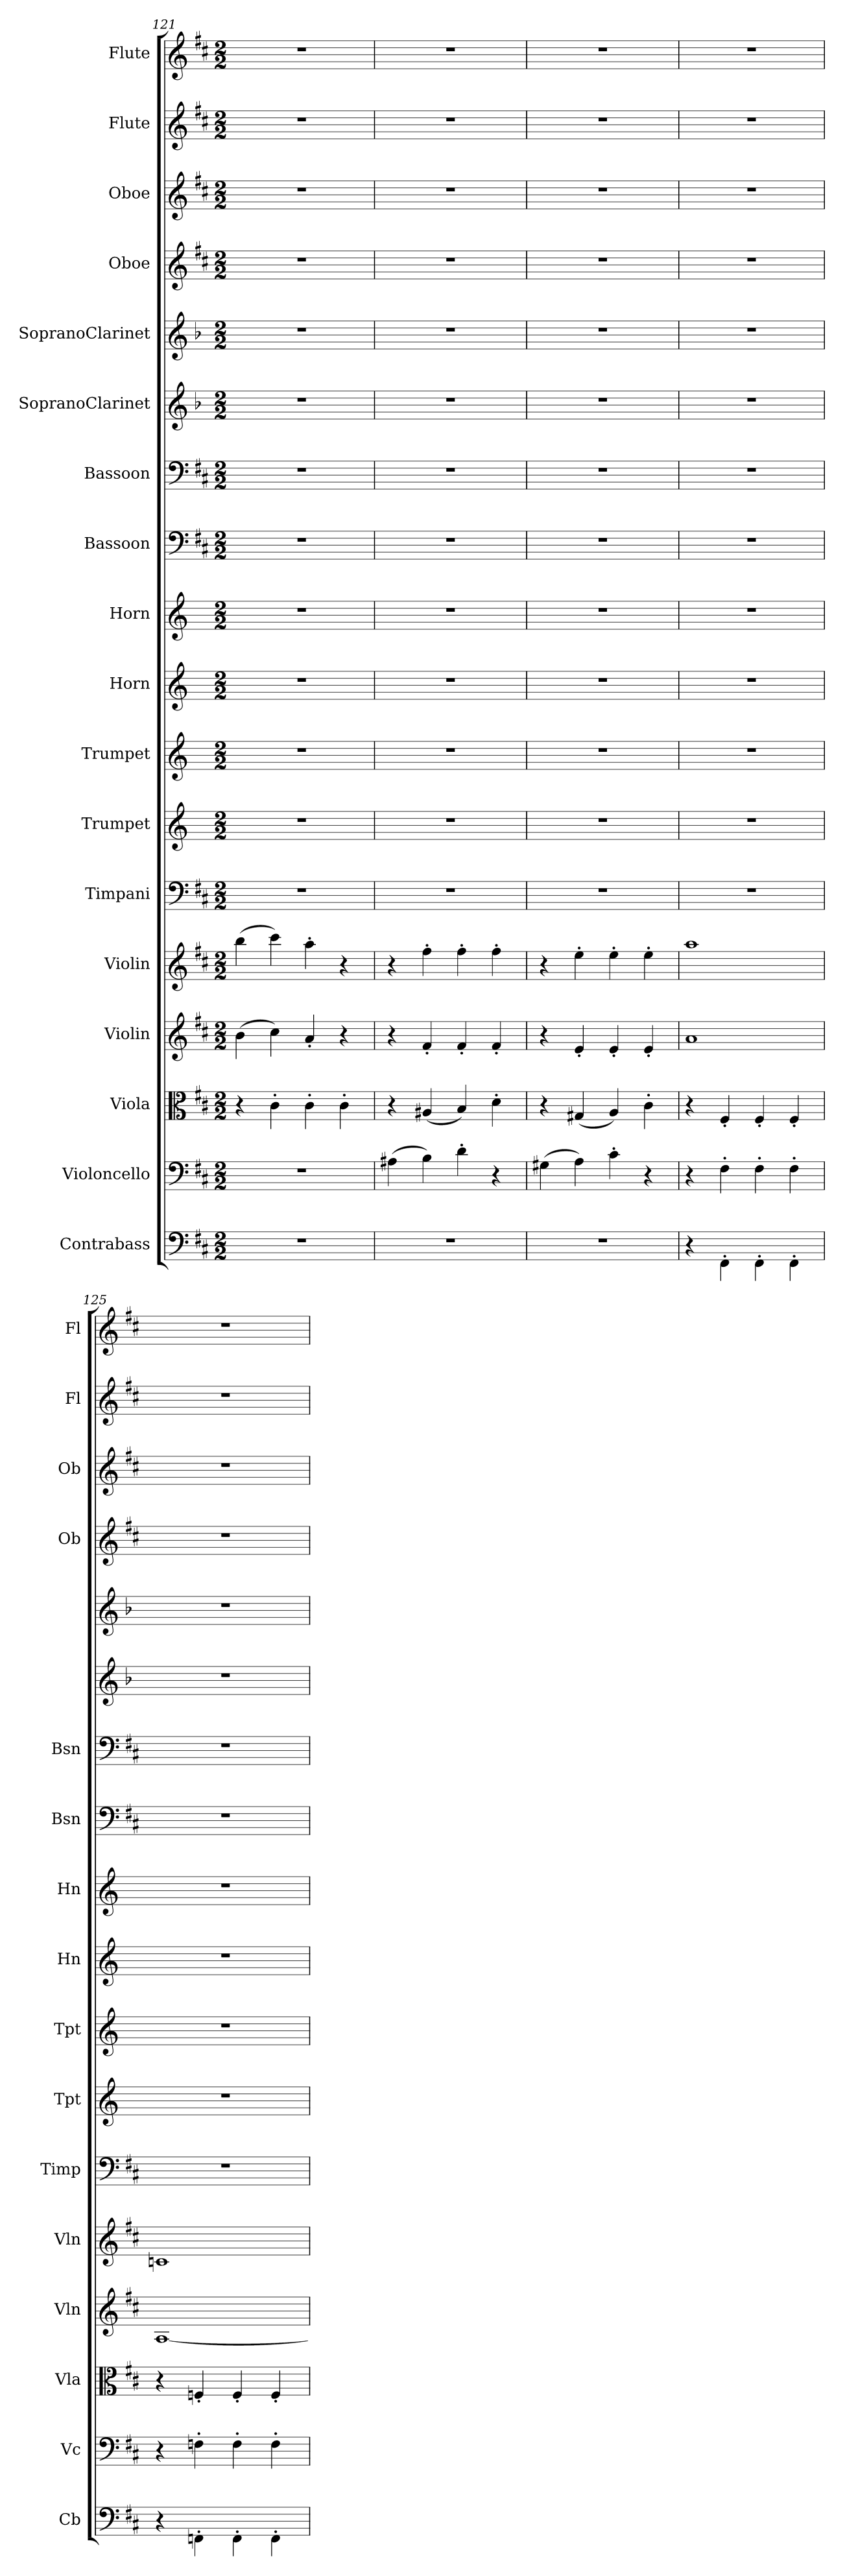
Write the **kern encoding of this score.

**kern	**kern	**kern	**kern	**kern	**kern	**kern	**kern	**kern	**kern	**kern	**kern	**kern	**kern	**kern	**kern	**kern	**kern
*part18	*part17	*part16	*part15	*part14	*part13	*part12	*part11	*part10	*part9	*part8	*part7	*part6	*part5	*part4	*part3	*part2	*part1
*staff18	*staff17	*staff16	*staff15	*staff14	*staff13	*staff12	*staff11	*staff10	*staff9	*staff8	*staff7	*staff6	*staff5	*staff4	*staff3	*staff2	*staff1
*I"Contrabass	*I"Violoncello	*I"Viola	*I"Violin	*I"Violin	*I"Timpani	*I"Trumpet	*I"Trumpet	*I"Horn	*I"Horn	*I"Bassoon	*I"Bassoon	*I"SopranoClarinet	*I"SopranoClarinet	*I"Oboe	*I"Oboe	*I"Flute	*I"Flute
*I'Cb	*I'Vc	*I'Vla	*I'Vln	*I'Vln	*I'Timp	*I'Tpt	*I'Tpt	*I'Hn	*I'Hn	*I'Bsn	*I'Bsn	*	*	*I'Ob	*I'Ob	*I'Fl	*I'Fl
*clefF4	*clefF4	*clefC3	*clefG2	*clefG2	*clefF4	*clefG2	*clefG2	*clefG2	*clefG2	*clefF4	*clefF4	*clefG2	*clefG2	*clefG2	*clefG2	*clefG2	*clefG2
*k[f#c#]	*k[f#c#]	*k[f#c#]	*k[f#c#]	*k[f#c#]	*k[f#c#]	*k[]	*k[]	*k[]	*k[]	*k[f#c#]	*k[f#c#]	*k[b-]	*k[b-]	*k[f#c#]	*k[f#c#]	*k[f#c#]	*k[f#c#]
*M2/2	*M2/2	*M2/2	*M2/2	*M2/2	*M2/2	*M2/2	*M2/2	*M2/2	*M2/2	*M2/2	*M2/2	*M2/2	*M2/2	*M2/2	*M2/2	*M2/2	*M2/2
=121	=121	=121	=121	=121	=121	=121	=121	=121	=121	=121	=121	=121	=121	=121	=121	=121	=121
1r	1r	4r	(4b\	(4bb\	1r	1r	1r	1r	1r	1r	1r	1r	1r	1r	1r	1r	1r
.	.	4c#'\	4cc#\)	4ccc#\)	.	.	.	.	.	.	.	.	.	.	.	.	.
.	.	4c#'\	4a'/	4aa'\	.	.	.	.	.	.	.	.	.	.	.	.	.
.	.	4c#'\	4r	4r	.	.	.	.	.	.	.	.	.	.	.	.	.
=122	=122	=122	=122	=122	=122	=122	=122	=122	=122	=122	=122	=122	=122	=122	=122	=122	=122
1r	(4A#X\	4r	4r	4r	1r	1r	1r	1r	1r	1r	1r	1r	1r	1r	1r	1r	1r
.	4B\)	(4A#X/	4f#'/	4ff#'\	.	.	.	.	.	.	.	.	.	.	.	.	.
.	4d'\	4B/)	4f#'/	4ff#'\	.	.	.	.	.	.	.	.	.	.	.	.	.
.	4r	4d'\	4f#'/	4ff#'\	.	.	.	.	.	.	.	.	.	.	.	.	.
=123	=123	=123	=123	=123	=123	=123	=123	=123	=123	=123	=123	=123	=123	=123	=123	=123	=123
1r	(4G#X\	4r	4r	4r	1r	1r	1r	1r	1r	1r	1r	1r	1r	1r	1r	1r	1r
.	4A\)	(4G#X/	4e'/	4ee'\	.	.	.	.	.	.	.	.	.	.	.	.	.
.	4c#'\	4A/)	4e'/	4ee'\	.	.	.	.	.	.	.	.	.	.	.	.	.
.	4r	4c#'\	4e'/	4ee'\	.	.	.	.	.	.	.	.	.	.	.	.	.
=124	=124	=124	=124	=124	=124	=124	=124	=124	=124	=124	=124	=124	=124	=124	=124	=124	=124
4r	4r	4r	1a/	1aa\	1r	1r	1r	1r	1r	1r	1r	1r	1r	1r	1r	1r	1r
4FF#'\	4F#'\	4F#'/	.	.	.	.	.	.	.	.	.	.	.	.	.	.	.
4FF#'\	4F#'\	4F#'/	.	.	.	.	.	.	.	.	.	.	.	.	.	.	.
4FF#'\	4F#'\	4F#'/	.	.	.	.	.	.	.	.	.	.	.	.	.	.	.
=125	=125	=125	=125	=125	=125	=125	=125	=125	=125	=125	=125	=125	=125	=125	=125	=125	=125
4r	4r	4r	[1A/	1cn/	1r	1r	1r	1r	1r	1r	1r	1r	1r	1r	1r	1r	1r
4FFn'\	4Fn'\	4Fn'/	.	.	.	.	.	.	.	.	.	.	.	.	.	.	.
4FF'\	4F'\	4F'/	.	.	.	.	.	.	.	.	.	.	.	.	.	.	.
4FF'\	4F'\	4F'/	.	.	.	.	.	.	.	.	.	.	.	.	.	.	.
=	=	=	=	=	=	=	=	=	=	=	=	=	=	=	=	=	=
*-	*-	*-	*-	*-	*-	*-	*-	*-	*-	*-	*-	*-	*-	*-	*-	*-	*-
